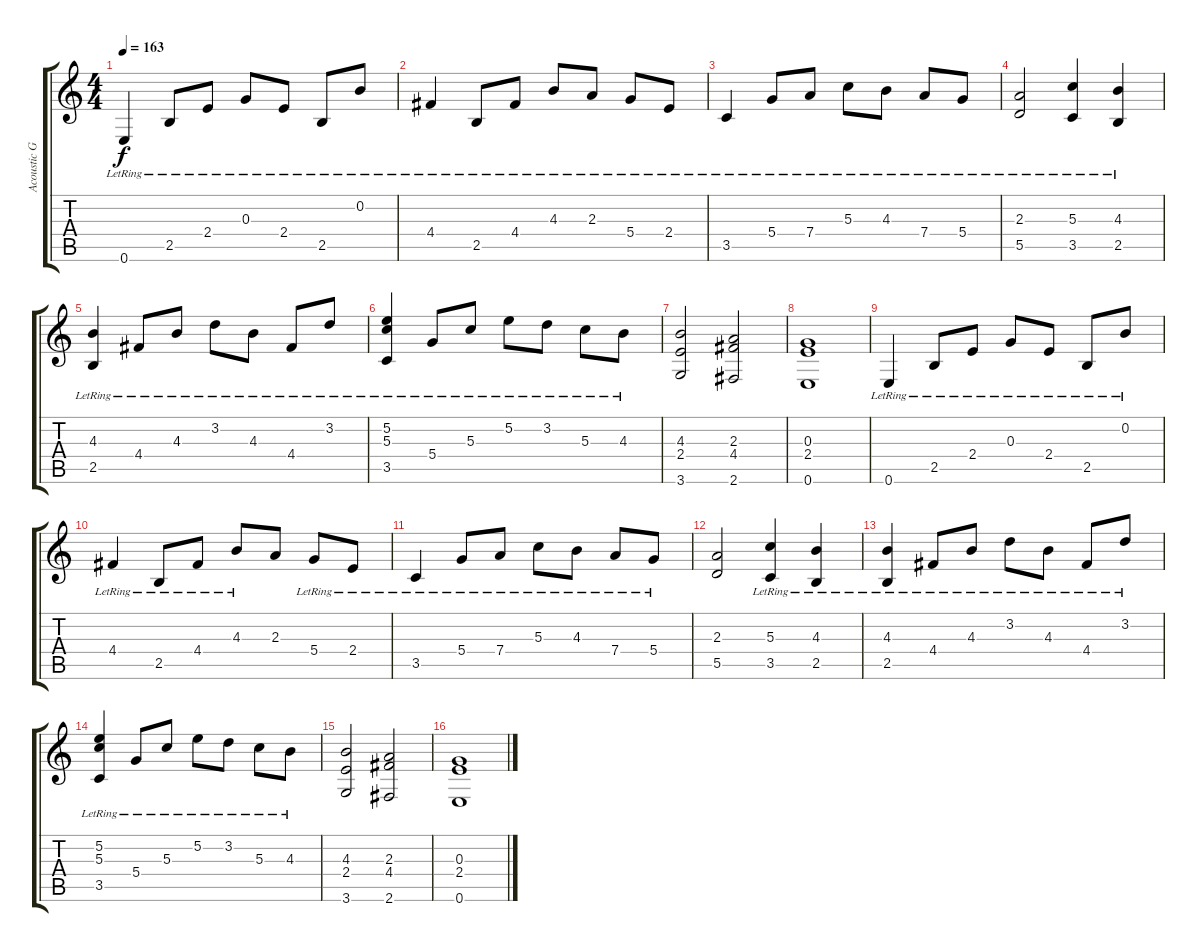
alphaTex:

\track ("Acoustic Guitar II" "Acoustic G") {instrument acousticguitarnylon}
\staff {score tabs}
\tuning (E4 B3 G3 D3 A2 E2) {hide}
\ts (4 4)
\tempo 163
\clef g2
\ks c
0.6{lr}.4{dy f volume 10} 2.5{lr}.8 2.4{lr}.8 0.3{lr}.8 2.4{lr}.8 2.5{lr}.8 0.2{lr}.8 |
4.4{lr}.4 2.5{lr}.8 4.4{lr}.8 4.3{lr}.8 2.3{lr}.8 5.4{lr}.8 2.4{lr}.8 |
3.5{lr}.4 5.4{lr}.8 7.4{lr}.8 5.3{lr}.8 4.3{lr}.8 7.4{lr}.8 5.4{lr}.8 |
(2.3{lr} 5.5{lr}).2 (5.3{lr} 3.5{lr}).4 (4.3{lr} 2.5{lr}).4 |
(4.3{lr} 2.5{lr}).4 4.4{lr}.8 4.3{lr}.8 3.2{lr}.8 4.3{lr}.8 4.4{lr}.8 3.2{lr}.8 |
(5.2{lr} 5.3{lr} 3.5{lr}).4 5.4{lr}.8 5.3{lr}.8 5.2{lr}.8 3.2{lr}.8 5.3{lr}.8 4.3{lr}.8 |
(4.3 2.4 3.6).2 (2.3 4.4 2.6).2 |
(0.3 2.4 0.6).1 |
0.6{lr}.4 2.5{lr}.8 2.4{lr}.8 0.3{lr}.8 2.4{lr}.8 2.5{lr}.8 0.2{lr}.8 |
4.4{lr}.4 2.5{lr}.8 4.4{lr}.8 4.3{lr}.8 2.3.8 5.4{lr}.8 2.4{lr}.8 |
3.5{lr}.4 5.4{lr}.8 7.4{lr}.8 5.3{lr}.8 4.3{lr}.8 7.4{lr}.8 5.4{lr}.8 |
(2.3 5.5).2 (5.3{lr} 3.5{lr}).4 (4.3{lr} 2.5{lr}).4 |
(4.3{lr} 2.5{lr}).4 4.4{lr}.8 4.3{lr}.8 3.2{lr}.8 4.3{lr}.8 4.4{lr}.8 3.2{lr}.8 |
(5.2{lr} 5.3{lr} 3.5{lr}).4 5.4{lr}.8 5.3{lr}.8 5.2{lr}.8 3.2{lr}.8 5.3{lr}.8 4.3{lr}.8 |
(4.3 2.4 3.6).2 (2.3 4.4 2.6).2 |
(0.3 2.4 0.6).1
